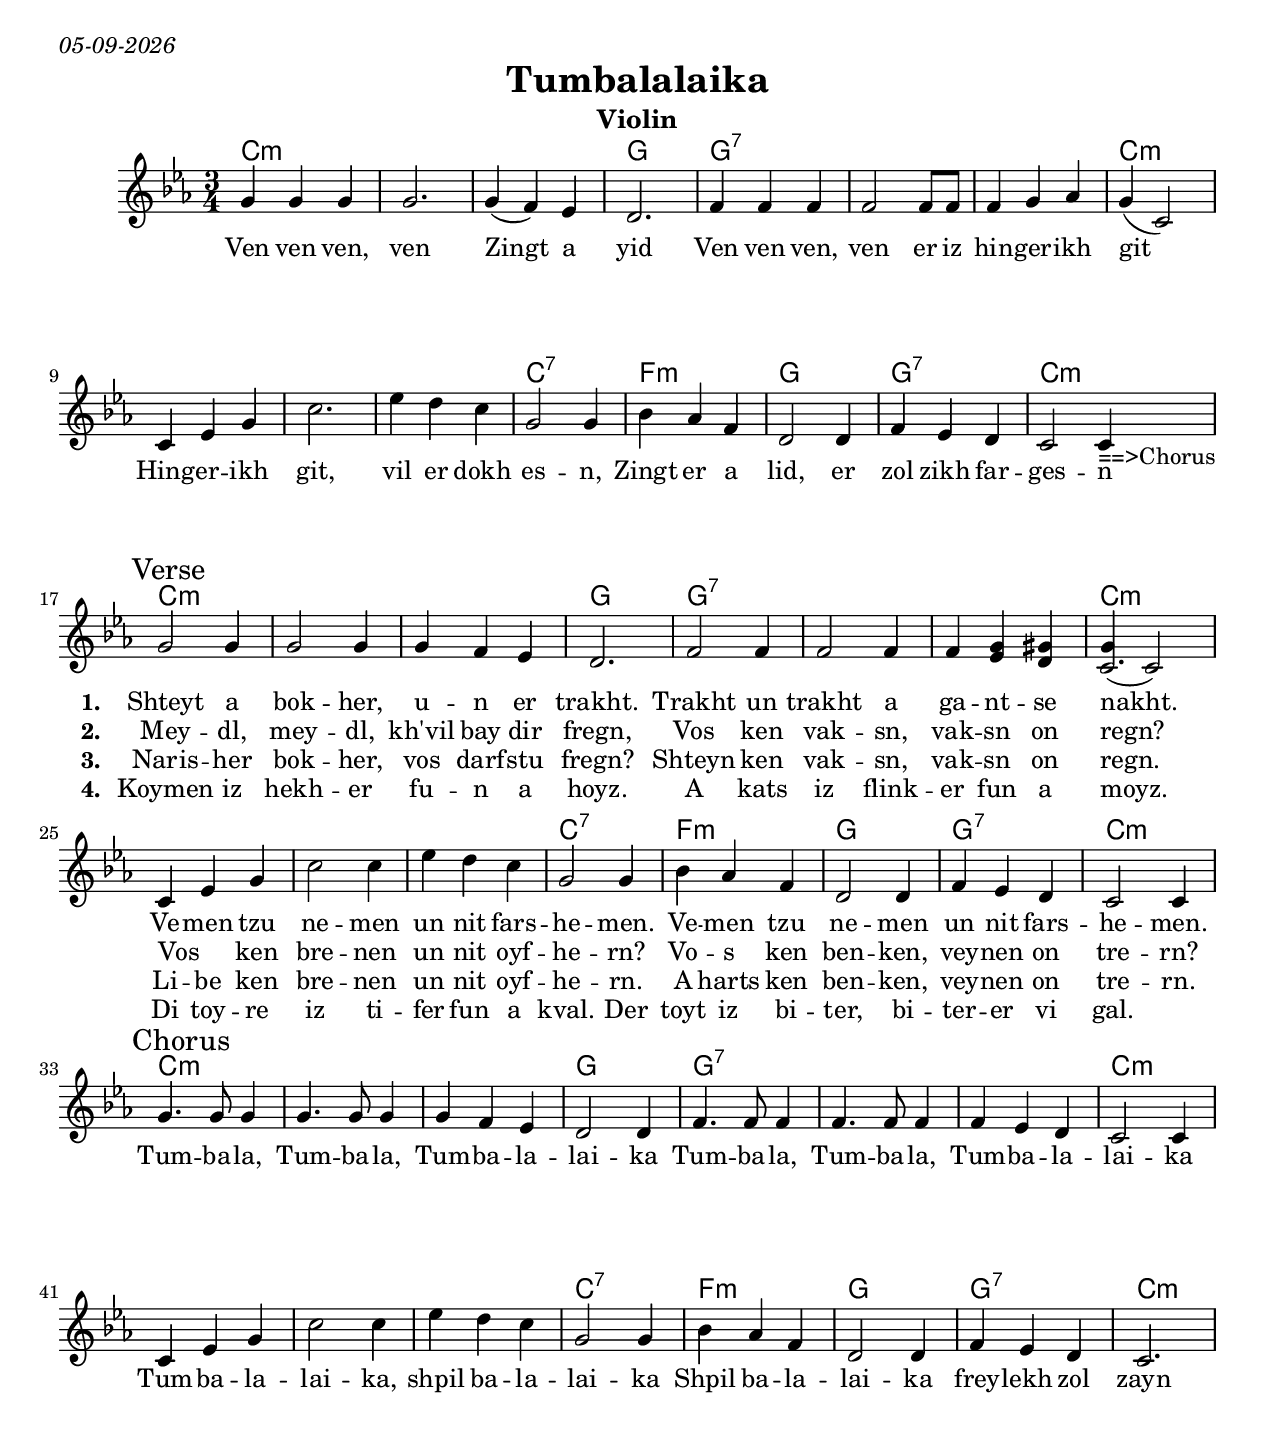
\version "2.18.0"
\include "english.ly"
\paper{
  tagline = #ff
  print-all-headers = ##t
  #(set-paper-size "letter")
}
date = #(strftime "%d-%m-%Y" (localtime (current-time)))

\markup{ \italic{ \date }  }

%\markup{ Got something to say? }

global = {
  \clef treble
  \key c \minor
  \time 3/4
  \set Score.markFormatter = #format-mark-box-alphabet
}

%#################################### Melody ########################

melody = \relative c'' {
  \global
  %\partial 16*3 a16 d f   %lead in notes

   % Introduction
   g4 g g
   g2.
   g4 (f) ef
   d2.

   f4 f f
   f2 f8 f
   f4 g af

   g4 (c,2)

   c4 ef g
   c2.
   ef4 d c
   g2 g4

   bf4 af f
   d2 d4
   f4 ef d
   c2 c4 _"==>Chorus"


 % \repeat volta 2{
    \mark Verse
    g'2 g4
    g2 g4
    g4 f ef
    d2.

    f2 f4
    f2 f4
    %f4 <<ef g>> <<d gs>>
    f4
    <<{ef4 d
      c2.}
      {g'4 gs
    g4 (c,2)}>>


    c4 ef g
    c2 c4
    ef4 d c
    g2 g4
    bf4 af f
    d2 d4
    f4 ef d
    c2 c4
 % }
 \break

  %\repeat volta 2{
   \mark Chorus

    g'4. g8 g4
    g4. g8 g4
    g4 f ef
    d2 d4

    f4. f8 f4
    f4. f8 f4
    f4 ef d
    c2 c4
    c4 ef g
    c2 c4

    ef4 d c
    g2 g4
    bf4 af f
    d2 d4
    f4 ef d
    c2.
 % }


}
%################################# Lyrics #####################
\addlyrics{
           % \repeat unfold  40{\skip 2}
            Ven ven ven, ven
            Zingt a yid
            Ven ven ven, ven er iz hin -- ger -- ikh git
            Hing -- er -- ikh git, vil er dokh es -- n,
            Zingt er a lid, er zol zikh far -- ges -- n

            \set stanza = #"1. "
            Shteyt a bok -- her, u -- n er trakht.
            Trakht un trakht a ga -- nt -- se  nakht.
            Ve -- men tzu ne -- men un nit fars -- he -- men.
            Ve -- men tzu ne -- men un nit fars -- he -- men.
            Tum -- ba -- la, Tum -- ba -- la, Tum -- ba -- la -- lai -- ka
            Tum -- ba -- la, Tum -- ba -- la, Tum -- ba -- la -- lai -- ka
            Tum -- ba -- la -- lai -- ka, shpil ba -- la -- lai -- ka
            Shpil ba -- la -- lai -- ka  frey -- lekh zol zayn
            (au: sh -- pil ba -- la -- lay -- ke, frey -- lekh zol zayn!)

}

\addlyrics {
             \repeat unfold  36{\skip 2}
             \set stanza = #"2. "
             Mey -- dl, mey -- dl, kh'vil bay dir fregn,
             Vos ken vak -- sn, vak -- sn on regn?
             Vos _ ken bre -- nen un nit oyf -- he -- rn?
             Vo -- s   ken ben -- ken, vey -- nen on tre -- rn?
}

\addlyrics {
             \repeat unfold  36{\skip 2}
             \set stanza = #"3. "
             Naris -- her bok -- her, vos darf -- stu fregn?
             Shteyn ken vak -- sn, vak -- sn on regn.
             Li -- be ken bre -- nen un nit oyf -- he -- rn.
             A harts ken ben -- ken, vey -- nen on tre -- rn.
}
\addlyrics {
             \repeat unfold  36{\skip 2}
             \set stanza = #"4. "
             Koymen iz hekh -- er fu -- n  a hoyz.
             A kats iz flink -- er fun a moyz.
             Di toy -- re iz ti -- fer fun a kval.
             Der toyt iz bi -- ter, bi -- ter -- er vi gal.

}
%################################# Chords #######################
harmonies = \chordmode {
  c4*9:m
  g4*3
  g4*9:7
  c4*12:m
  c4*3:7
  f4*3:m
  g4*3
  g4*3:7
  c4*3:m


  c4*9:m
  g4*3
  g4*9:7
  c4*12:m
  c4*3:7
  f4*3:m
  g4*3
  g4*3:7
  c4*3:m
  %chorus
  c4*9:m
  g4*3
  g4*9:7
  c4*12:m
  c4*3:7
  f4*3:m
  g4*3
  g4*3:7
  c4*3:m



}

\score {
  <<
    \new ChordNames {
      \set chordChanges = ##f
       \harmonies
    }
    \new Staff   \melody
  >>
  \header{
    title= "Tumbalalaika"
    subtitle=""
    composer= ""
    instrument = "Violin"
    arranger= ""
  }
  \layout{indent = 1.0\cm}
  \midi {
    \tempo 4 = 120

    % \midi { }
  }
}

% more verses:
\markup{}
\markup {
  \fill-line {
    \hspace #0.1 % distance from left margin
    \column {
      \line { ""
              \column {

                "A young lad stands, and he thinks"
                "Thinks and thinks the whole night through"
                "Whom to take and not to shame"
                "Whom to take and not to shame"
                " "
                "Girl, girl, I want to ask of you"
                "What can grow, grow without rain?"
                "What can burn and never end?"
                "What can yearn, cry without tears?"
                " "
                "Foolish lad, why do you have to ask?"
                "A stone can grow, grow without rain"
                "Love can burn and never end"
                "A heart can yearn, cry without tears"
              }
      }
      \hspace #0.2 % vertical distance between verses
      \line { ""
              \column {
                " "

              }
      }
    }
    \hspace #0.1  % horiz. distance between columns
    \column {
      \line { ""
              \column {
                ""
                "What is higher than a house?"
                "What is swifter than a mouse?"
                "What is deeper than a well?"
                "What is bitter, more bitter than gall?"
                " "
                "A chimney is higher than a house"
                "A cat is swifter than a mouse"
                "The Torah is deeper than a well"
                "Death is bitter, more bitter than gall"
              }
      }
      \hspace #0.2 % distance between verses
      \line { "Chorus."
              \column {
                " "
                "Tumbala, Tumbala, Tumbalalaika"
                %"Tumbala, Tumbala, Tumbalalaika"
                "Tumbalalaika, play  balalaika"
                "Play balalaika, may we be happy"
              }
      }
    }
    \hspace #0.1 % distance to right margin
  }
}




%{
Ven zingt a yid,
Ven er iz hingerikh git (hungry)
Hingerikh git, vil er dokh esn,
Zingt er a lid, er zol zikh fargesn

When a jew sings, and he is hungry,
And wants to eat, he sings a song to forget his hunger.

Shteyt a bokher, un er trakht
(also shteyt un trakht)
Trakht un trakht a gantse nakht
Vemen tzu nemen un nit farshemen
Vemen tzu nemen un nit farshemen
Tumbala, Tumbala, Tumbalalaika
Tumbala, Tumbala, Tumbalalaika
Tumbalalaika, shpil balalaika
Tumbalalaika (also Shpil balalaika), freylekh zol zayn
(au: shpil balalayke, freylekh zol zayn!)

Meydl, meydl, kh'vil bay dir fregn,
Vos ken vaksn, vaksn on regn?
Vos ken brenen un nit oyfhern?
Vos ken benken, veynen on trern?


Narisher bokher, vos darfstu fregn?
A shteyn ken vaksn, vaksn on regn.
Libe ken brenen un nit oyfhern.
A harts ken benken, veynen on trern.


Vos iz hekher fun a hoyz?
Vos iz flinker fun a moyz?
Vos iz tifer fun a kval?
Vos iz biter, biterer vi gal?
 .
A koymen iz hekher fun a hoyz.
A kats iz flinker fun a moyz.
Di toyre iz tifer fun a kval.
Der toyt iz biter, biterer vi gal.
 .

A young lad stands, and he thinks
Thinks and thinks the whole night through
Whom to take and not to shame
Whom to take and not to shame
((chorus))
Tumbala, Tumbala, Tumbalalaika
Tumbala, Tumbala, Tumbalalaika
Tumbalalaika, strum balalaika
Tumbalalaika, may we be happy
Girl, girl, I want to ask of you
What can grow, grow without rain?
What can burn and never end?
What can yearn, cry without tears?
((chorus))
Foolish lad, why do you have to ask?
A stone can grow, grow without rain
Love can burn and never end
A heart can yearn, cry without tears
((chorus))
What is higher than a house?
What is swifter than a mouse?
What is deeper than a well?
What is bitter, more bitter than gall?
((chorus))
A chimney is higher than a house
A cat is swifter than a mouse
The Torah is deeper than a well
Death is bitter, more bitter than gall
((chorus))

%}